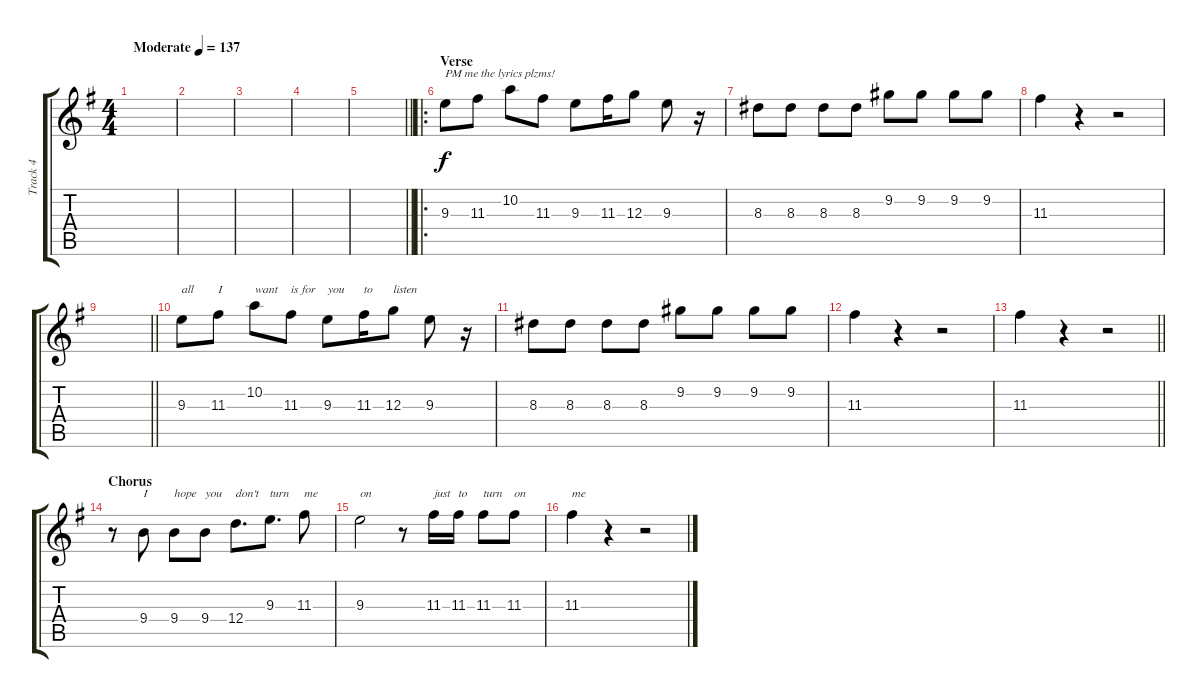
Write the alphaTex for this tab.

\track ("Track 4" "Track 4") {instrument acousticguitarsteel}
\staff {score tabs}
\tuning (E4 B3 G3 D3 A2 E2) {hide}
\ts (4 4)
\tempo (137 "Moderate")
\clef g2
\ks g
|
|
|
|
\barLineRight lightlight
|
\ro
\section ("" "Verse")
9.3.8{txt "PM me the lyrics plzms!"} 11.3.8 10.2.8 11.3.8 9.3.8 11.3.16 12.3.8 9.3.8 r.16 |
8.3.8 8.3.8 8.3.8 8.3.8 9.2.8 9.2.8 9.2.8 9.2.8 |
11.3.4 r.4 r.2 |
\barLineRight lightlight
|
9.3.8{txt "all"} 11.3.8{txt "I"} 10.2.8{txt "want"} 11.3.8{txt "is for"} 9.3.8{txt "you"} 11.3.16{txt "to"} 12.3.8{txt "listen"} 9.3.8 r.16 |
8.3.8 8.3.8 8.3.8 8.3.8 9.2.8 9.2.8 9.2.8 9.2.8 |
11.3.4 r.4 r.2 |
\barLineRight lightlight
11.3.4 r.4 r.2 |
\section ("" "Chorus")
r.8 9.4.8{txt "I "} 9.4.8{txt "hope"} 9.4.8{txt "you"} 12.4.8{d txt "don't"} 9.3.8{d txt "turn"} 11.3.8{txt "me"} |
9.3.2{txt "on"} r.8 11.3.16{txt "just"} 11.3.16{txt "to"} 11.3.8{txt "turn"} 11.3.8{txt "on"} |
11.3.4{txt "me"} r.4 r.2
